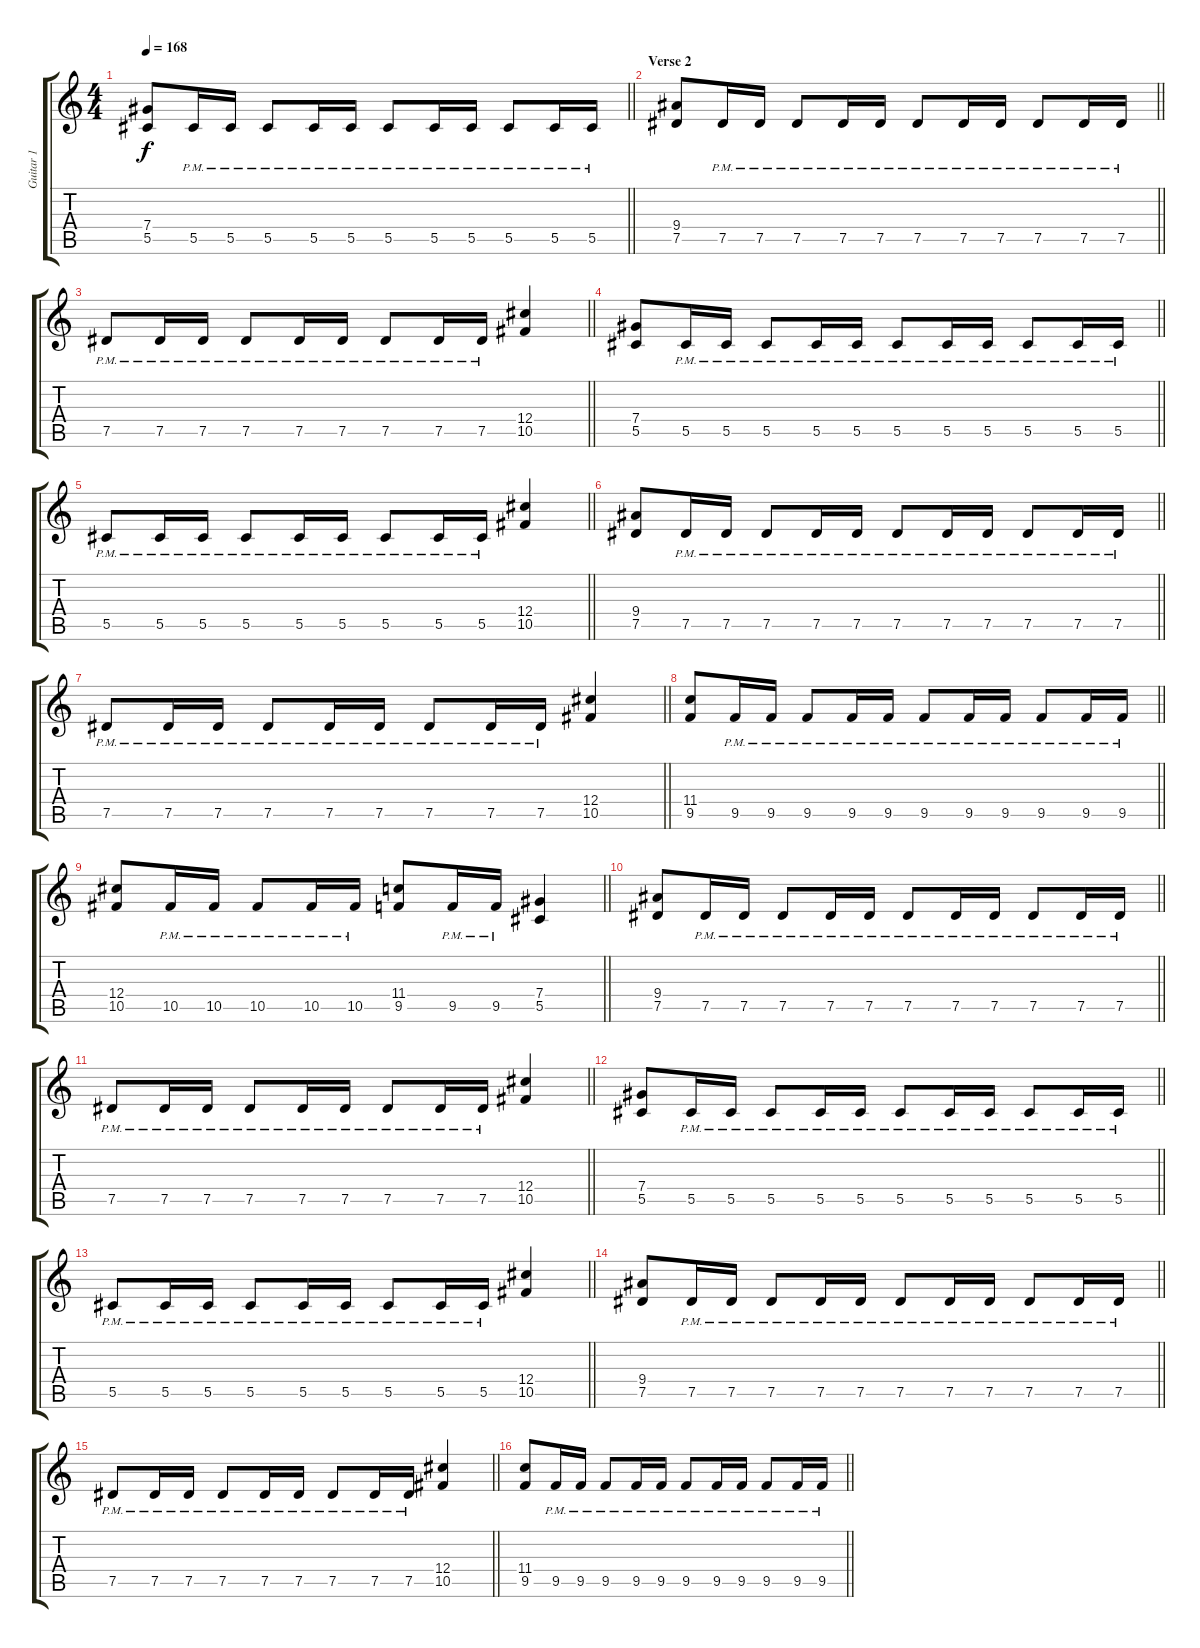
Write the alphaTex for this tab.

\track ("Guitar 1" "Guitar 1") {instrument distortionguitar}
\staff {score tabs}
\tuning (Eb4 Bb3 Gb3 Db3 Ab2 Eb2) {hide}
\ts (4 4)
\tempo 168
\clef g2
\barLineRight lightlight
\ks c
(7.4 5.5).8{dy f} 5.5{pm}.16 5.5{pm}.16 5.5{pm}.8 5.5{pm}.16 5.5{pm}.16 5.5{pm}.8 5.5{pm}.16 5.5{pm}.16 5.5{pm}.8 5.5{pm}.16 5.5{pm}.16 |
\section ("" "Verse 2")
\barLineRight lightlight
(9.4 7.5).8 7.5{pm}.16 7.5{pm}.16 7.5{pm}.8 7.5{pm}.16 7.5{pm}.16 7.5{pm}.8 7.5{pm}.16 7.5{pm}.16 7.5{pm}.8 7.5{pm}.16 7.5{pm}.16 |
\barLineRight lightlight
7.5{pm}.8 7.5{pm}.16 7.5{pm}.16 7.5{pm}.8 7.5{pm}.16 7.5{pm}.16 7.5{pm}.8 7.5{pm}.16 7.5{pm}.16 (12.4 10.5).4 |
\barLineRight lightlight
(7.4 5.5).8 5.5{pm}.16 5.5{pm}.16 5.5{pm}.8 5.5{pm}.16 5.5{pm}.16 5.5{pm}.8 5.5{pm}.16 5.5{pm}.16 5.5{pm}.8 5.5{pm}.16 5.5{pm}.16 |
\barLineRight lightlight
5.5{pm}.8 5.5{pm}.16 5.5{pm}.16 5.5{pm}.8 5.5{pm}.16 5.5{pm}.16 5.5{pm}.8 5.5{pm}.16 5.5{pm}.16 (12.4 10.5).4 |
\barLineRight lightlight
(9.4 7.5).8 7.5{pm}.16 7.5{pm}.16 7.5{pm}.8 7.5{pm}.16 7.5{pm}.16 7.5{pm}.8 7.5{pm}.16 7.5{pm}.16 7.5{pm}.8 7.5{pm}.16 7.5{pm}.16 |
\barLineRight lightlight
7.5{pm}.8 7.5{pm}.16 7.5{pm}.16 7.5{pm}.8 7.5{pm}.16 7.5{pm}.16 7.5{pm}.8 7.5{pm}.16 7.5{pm}.16 (12.4 10.5).4 |
\barLineRight lightlight
(11.4 9.5).8 9.5{pm}.16 9.5{pm}.16 9.5{pm}.8 9.5{pm}.16 9.5{pm}.16 9.5{pm}.8 9.5{pm}.16 9.5{pm}.16 9.5{pm}.8 9.5{pm}.16 9.5{pm}.16 |
\barLineRight lightlight
(12.4 10.5).8 10.5{pm}.16 10.5{pm}.16 10.5{pm}.8 10.5{pm}.16 10.5{pm}.16 (11.4 9.5).8 9.5{pm}.16 9.5{pm}.16 (7.4 5.5).4 |
\barLineRight lightlight
(9.4 7.5).8 7.5{pm}.16 7.5{pm}.16 7.5{pm}.8 7.5{pm}.16 7.5{pm}.16 7.5{pm}.8 7.5{pm}.16 7.5{pm}.16 7.5{pm}.8 7.5{pm}.16 7.5{pm}.16 |
\barLineRight lightlight
7.5{pm}.8 7.5{pm}.16 7.5{pm}.16 7.5{pm}.8 7.5{pm}.16 7.5{pm}.16 7.5{pm}.8 7.5{pm}.16 7.5{pm}.16 (12.4 10.5).4 |
\barLineRight lightlight
(7.4 5.5).8 5.5{pm}.16 5.5{pm}.16 5.5{pm}.8 5.5{pm}.16 5.5{pm}.16 5.5{pm}.8 5.5{pm}.16 5.5{pm}.16 5.5{pm}.8 5.5{pm}.16 5.5{pm}.16 |
\barLineRight lightlight
5.5{pm}.8 5.5{pm}.16 5.5{pm}.16 5.5{pm}.8 5.5{pm}.16 5.5{pm}.16 5.5{pm}.8 5.5{pm}.16 5.5{pm}.16 (12.4 10.5).4 |
\barLineRight lightlight
(9.4 7.5).8 7.5{pm}.16 7.5{pm}.16 7.5{pm}.8 7.5{pm}.16 7.5{pm}.16 7.5{pm}.8 7.5{pm}.16 7.5{pm}.16 7.5{pm}.8 7.5{pm}.16 7.5{pm}.16 |
\barLineRight lightlight
7.5{pm}.8 7.5{pm}.16 7.5{pm}.16 7.5{pm}.8 7.5{pm}.16 7.5{pm}.16 7.5{pm}.8 7.5{pm}.16 7.5{pm}.16 (12.4 10.5).4 |
\barLineRight lightlight
(11.4 9.5).8 9.5{pm}.16 9.5{pm}.16 9.5{pm}.8 9.5{pm}.16 9.5{pm}.16 9.5{pm}.8 9.5{pm}.16 9.5{pm}.16 9.5{pm}.8 9.5{pm}.16 9.5{pm}.16
